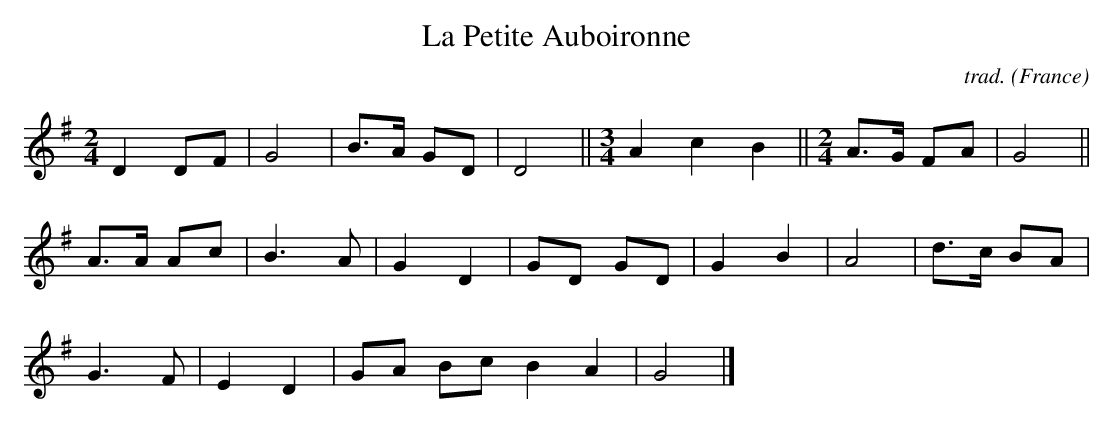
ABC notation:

X:1
T:La Petite Auboironne
C:trad.
O:France
M:2/4
L:1/8
K:G major
D2 DF | G4 | B3/A/ GD | D4 || [M:3/4] A2 c2 B2 || [M:2/4] A3/G/ FA | G4 ||
A3/A/ Ac | B3 A | G2 D2 | GD GD | G2 B2 | A4 | d3/c/ BA |
G3 F | E2 D2 | GA Bc B2 A2 | G4 |]
